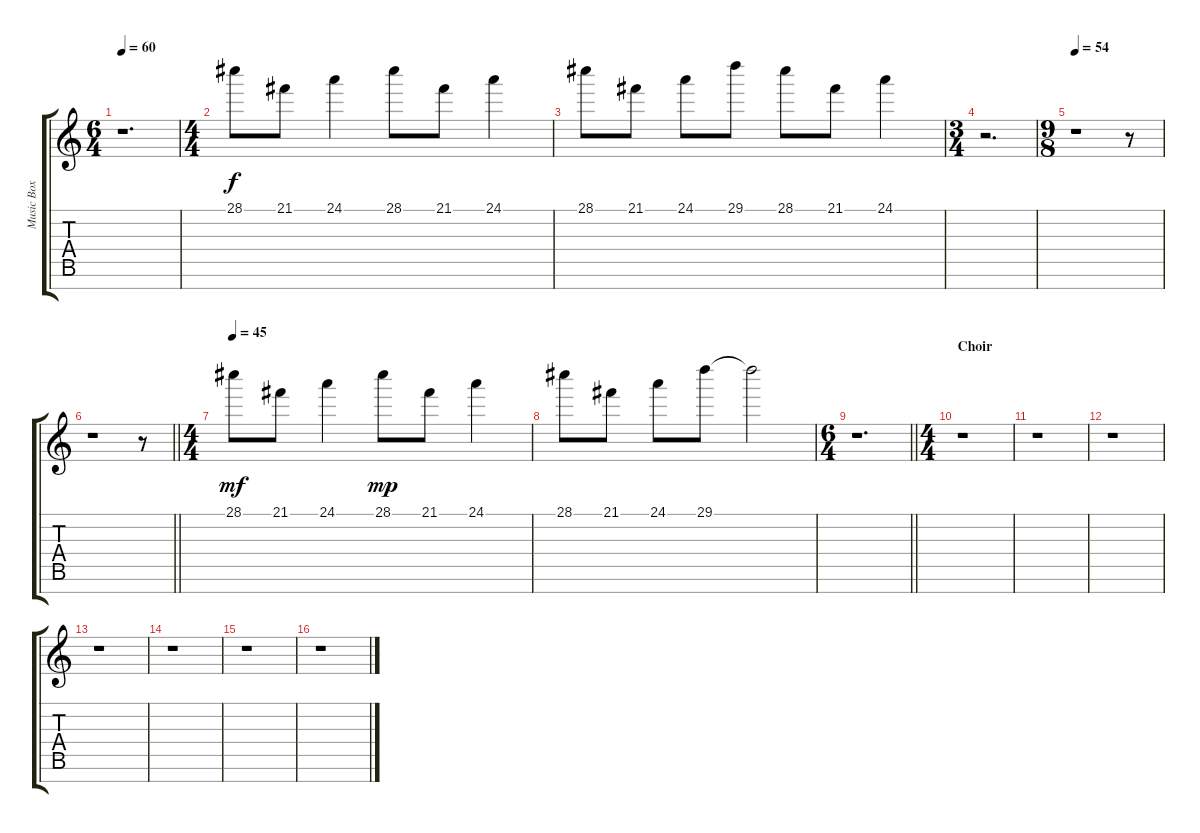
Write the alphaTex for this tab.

\track ("Music Box" "Music Box") {instrument vibraphone}
\staff {score tabs}
\tuning (A4 B3 G3 D3 A2 E2 B1) {hide}
\ts (6 4)
\tempo 60
\clef g2
\ks c
r.1{d dy f instrument vibraphone} |
\ts (4 4)
28.1.8 21.1.8 24.1.4 28.1.8 21.1.8 24.1.4 |
28.1.8 21.1.8 24.1.8 29.1.8 28.1.8 21.1.8 24.1.4 |
\ts (3 4)
r.2{d} |
\ts (9 8)
\tempo 54
r.1 r.8 |
\barLineRight lightlight
r.1 r.8 |
\ts (4 4)
\section ("" "")
\tempo 45
28.1.8{dy mf} 21.1.8 24.1.4 28.1.8{dy mp} 21.1.8 24.1.4 |
28.1.8 21.1.8 24.1.8 29.1.8 29.1{t}.2 |
\ts (6 4)
\barLineRight lightlight
r.1{d} |
\ts (4 4)
\section ("" "Choir")
r.1 |
r.1 |
r.1 |
r.1 |
r.1 |
r.1 |
r.1
